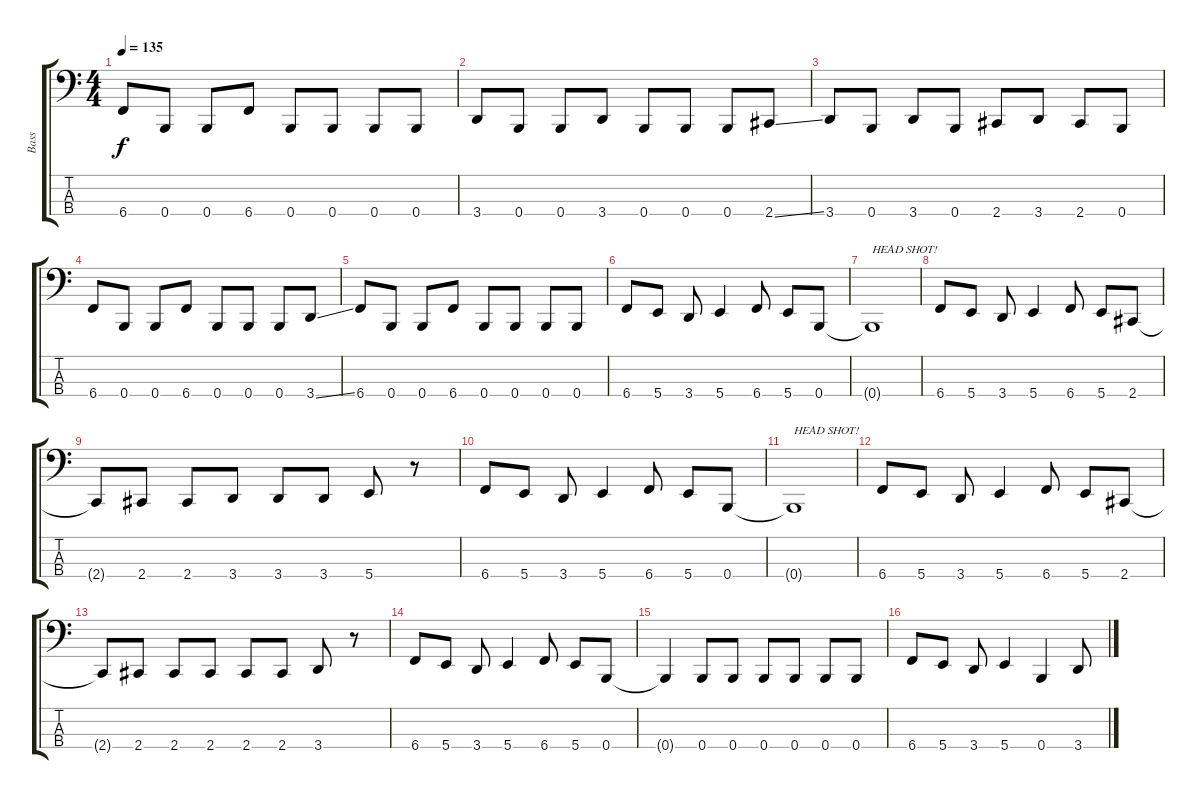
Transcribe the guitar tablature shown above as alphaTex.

\track ("Bass" "Bass") {instrument electricbasspick}
\staff {score tabs}
\tuning (E2 B1 Gb1 B0) {hide}
\ts (4 4)
\tempo 135
\clef f4
\ks c
6.4.8{dy f} 0.4.8 0.4.8 6.4.8 0.4.8 0.4.8 0.4.8 0.4.8 |
3.4.8 0.4.8 0.4.8 3.4.8 0.4.8 0.4.8 0.4.8 2.4{ss}.8 |
3.4.8 0.4.8 3.4.8 0.4.8 2.4.8 3.4.8 2.4.8 0.4.8 |
6.4.8 0.4.8 0.4.8 6.4.8 0.4.8 0.4.8 0.4.8 3.4{ss}.8 |
6.4.8 0.4.8 0.4.8 6.4.8 0.4.8 0.4.8 0.4.8 0.4.8 |
6.4.8 5.4.8 3.4.8 5.4.4 6.4.8 5.4.8 0.4.8 |
0.4{t}.1{txt "HEAD SHOT!"} |
6.4.8 5.4.8 3.4.8 5.4.4 6.4.8 5.4.8 2.4.8 |
2.4{t}.8 2.4.8 2.4.8 3.4.8 3.4.8 3.4.8 5.4.8 r.8 |
6.4.8 5.4.8 3.4.8 5.4.4 6.4.8 5.4.8 0.4.8 |
0.4{t}.1{txt "HEAD SHOT!"} |
6.4.8 5.4.8 3.4.8 5.4.4 6.4.8 5.4.8 2.4.8 |
2.4{t}.8 2.4.8 2.4.8 2.4.8 2.4.8 2.4.8 3.4.8 r.8 |
6.4.8 5.4.8 3.4.8 5.4.4 6.4.8 5.4.8 0.4.8 |
0.4{t}.4 0.4.8 0.4.8 0.4.8 0.4.8 0.4.8 0.4.8 |
6.4.8 5.4.8 3.4.8 5.4.4 0.4.4 3.4.8
